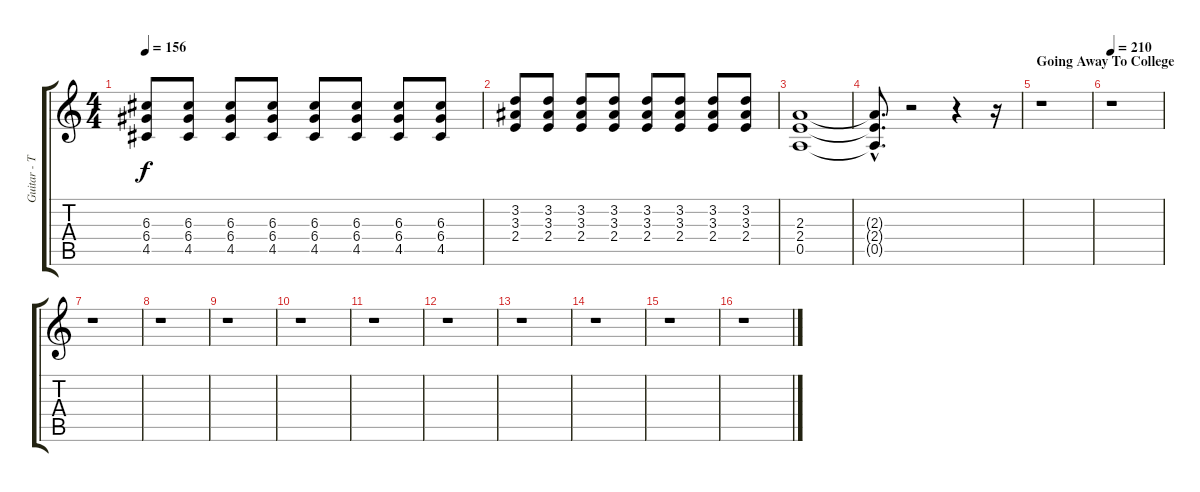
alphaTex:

\track ("Guitar - Tom Mattew Delonge" "Guitar - T") {instrument distortionguitar}
\staff {score tabs}
\tuning (E4 B3 G3 D3 A2 E2) {hide}
\ts (4 4)
\tempo 156
\clef g2
\ks c
(6.3 6.4 4.5).8{dy f} (6.3 6.4 4.5).8 (6.3 6.4 4.5).8 (6.3 6.4 4.5).8 (6.3 6.4 4.5).8 (6.3 6.4 4.5).8 (6.3 6.4 4.5).8 (6.3 6.4 4.5).8 |
(3.2 3.3 2.4).8 (3.2 3.3 2.4).8 (3.2 3.3 2.4).8 (3.2 3.3 2.4).8 (3.2 3.3 2.4).8 (3.2 3.3 2.4).8 (3.2 3.3 2.4).8 (3.2 3.3 2.4).8 |
(2.3 2.4 0.5).1 |
(2.3{hac t} 2.4{hac t} 0.5{hac t}).8{d} r.2 r.4 r.16 |
\section ("" "Going Away To College")
r.1 |
\tempo 210
r.1 |
r.1 |
r.1 |
r.1 |
r.1 |
r.1 |
r.1 |
r.1 |
r.1 |
r.1 |
r.1
